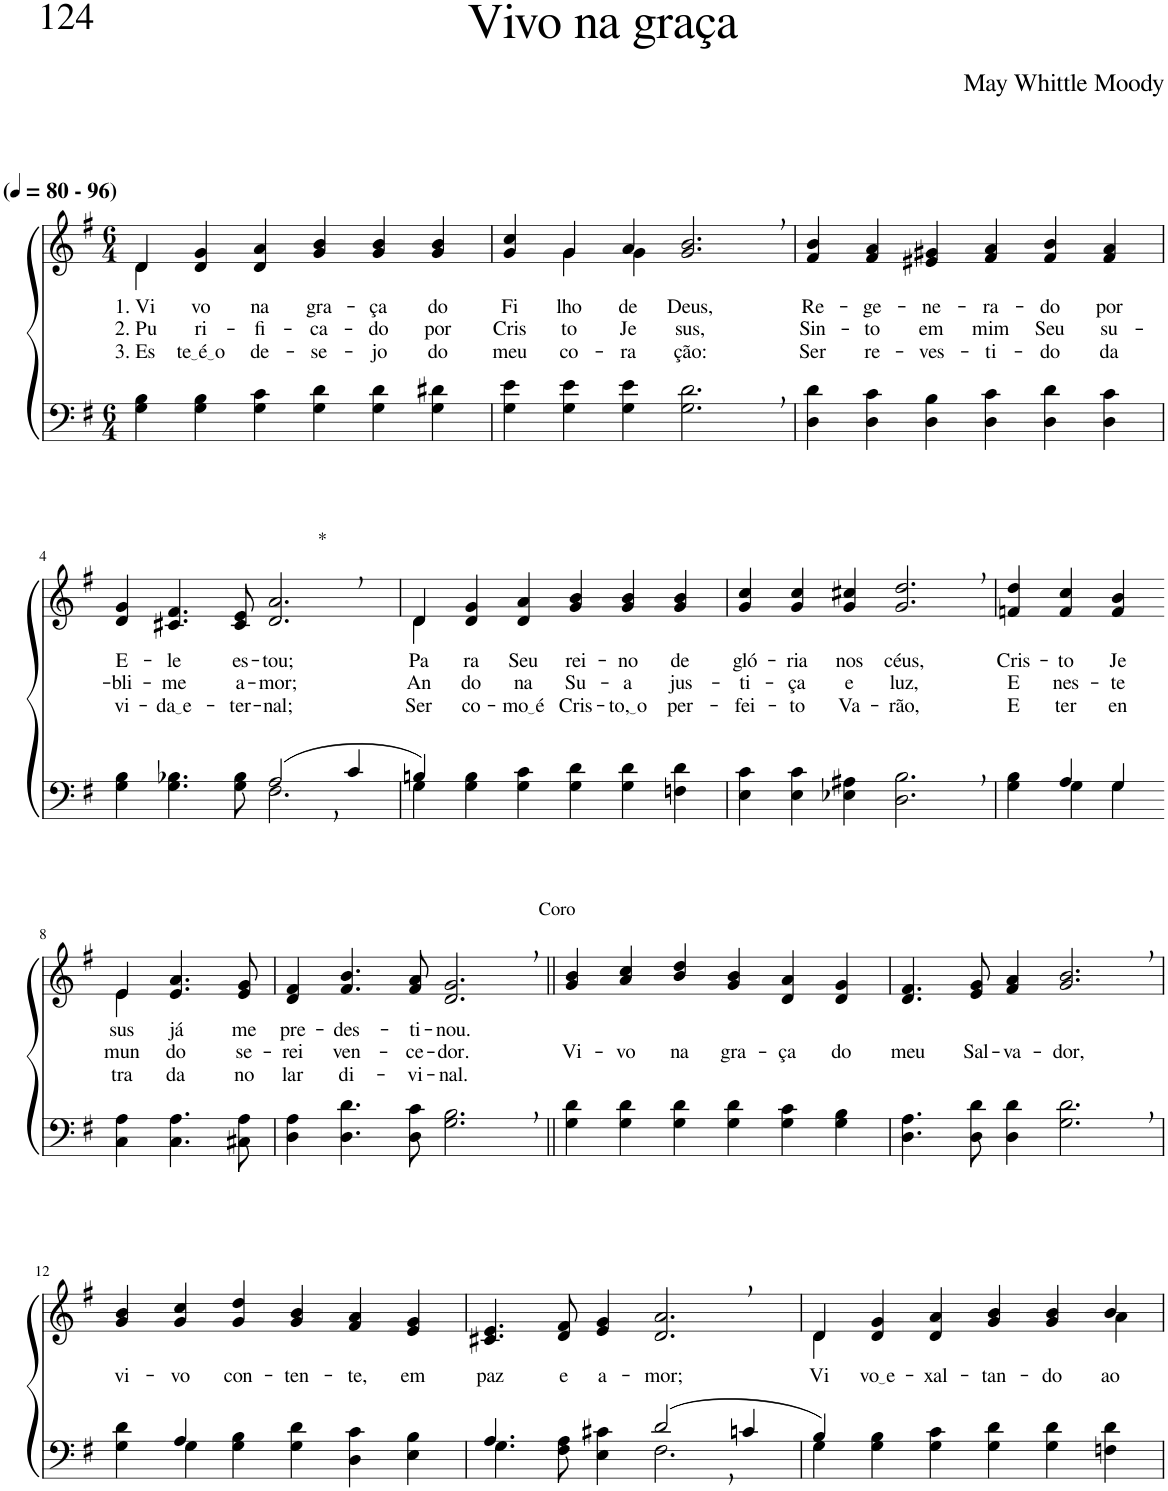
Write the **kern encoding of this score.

**kern	**kern	**text	**text	**text
*part2	*part1	*part1	*part1	*part1
*staff2	*staff1	*staff1	*staff1	*staff1
*I"Parte III e IV	*I"Parte I e II	*	*	*
*clefF4	*clefG2	*	*	*
*k[f#]	*k[f#]	*	*	*
*M6/4	*M6/4	*	*	*
*MM80	*MM80	*	*	*
=1	=1	=1	=1	=1
*	*^	*	*	*
!	!LO:TX:a:B:t=(	!	!	!	!
!	!LO:TX:a:B:t=- 96)	!	!	!	!
!	!	!	!LO:LY:b	!LO:LY:b	!LO:LY:b
4G\ 4B\	4d/	4d\	1. Vi-	2. Pu-	3. Es-
!	!	!	!LO:LY:b	!LO:LY:b	!LO:LY:b
4G\ 4B\	4d/ 4g/	1ryy	-vo	-ri-	te é o
!	!	!	!LO:LY:b	!LO:LY:b	!LO:LY:b
4G\ 4c\	4d/ 4a/	.	na	-fi-	de-
!	!	!	!LO:LY:b	!LO:LY:b	!LO:LY:b
4G\ 4d\	4g/ 4b/	.	gra-	-ca-	-se-
!	!	!	!LO:LY:b	!LO:LY:b	!LO:LY:b
4G\ 4d\	4g/ 4b/	.	-ça	-do	-jo
!	!	!	!LO:LY:b	!LO:LY:b	!LO:LY:b
4G\ 4d#X\	4g/ 4b/	4ryy	do	por	do
=2	=2	=2	=2	=2	=2
!	!	!	!LO:LY:b	!LO:LY:b	!LO:LY:b
4G\ 4e\	4g/ 4cc/	4ryy	Fi-	Cris-	meu
!	!	!	!LO:LY:b	!LO:LY:b	!LO:LY:b
4G\ 4e\	4g/	4g\	-lho	-to	co-
!	!	!	!LO:LY:b	!LO:LY:b	!LO:LY:b
4G\ 4e\	4a/	4g\	de	Je-	-ra-
!	!	!	!LO:LY:b	!LO:LY:b	!LO:LY:b
2.G\, 2.d\,	2.g/, 2.b/,	2.ryy	Deus,	-sus,	-ção:
=3	=3	=3	=3	=3	=3
!	!	!	!LO:LY:b	!LO:LY:b	!LO:LY:b
*	*v	*v	*	*	*
4D\ 4d\	4f#/ 4b/	Re-	Sin-	Ser
!	!	!LO:LY:b	!LO:LY:b	!LO:LY:b
4D\ 4c\	4f#/ 4a/	-ge-	-to	re-
!	!	!LO:LY:b	!LO:LY:b	!LO:LY:b
4D\ 4B\	4e#X/ 4g#X/	-ne-	em	-ves-
!	!	!LO:LY:b	!LO:LY:b	!LO:LY:b
4D\ 4c\	4f#/ 4a/	-ra-	mim	-ti-
!	!	!LO:LY:b	!LO:LY:b	!LO:LY:b
4D\ 4d\	4f#/ 4b/	-do	Seu	-do
!	!	!LO:LY:b	!LO:LY:b	!LO:LY:b
4D\ 4c\	4f#/ 4a/	por	su-	da
!!LO:LB:g=z
=4	=4	=4	=4	=4
*^	*	*	*	*
!	!	!	!LO:LY:b	!LO:LY:b	!LO:LY:b
2.ryy	4G\ 4B\	4d/ 4g/	E-	-bli-	vi-
!	!	!	!LO:LY:b	!LO:LY:b	!LO:LY:b
.	4.G\ 4.B-X\	4.c#X/ 4.f#/	-le	-me	da e
!	!	!	!LO:LY:b	!LO:LY:b	!LO:LY:b
.	8G\ 8B-\	8c#/ 8e/	es-	a-	-ter-
!	!	!LO:TX:a:t=*	!	!	!
!	!	!	!LO:LY:b	!LO:LY:b	!LO:LY:b
(2A,/	2.F#\	2.d/, 2.a/,	-tou;	-mor;	-nal;
4c/	.	.	.	.	.
=5	=5	=5	=5	=5	=5
*	*	*^	*	*	*
!	!	!	!	!LO:LY:b	!LO:LY:b	!LO:LY:b
4Bn/)	4G\	4d/	4d\	Pa-	An-	Ser
!	!	!	!	!LO:LY:b	!LO:LY:b	!LO:LY:b
1ryy	4G\ 4B\	4d/ 4g/	1ryy	-ra	-do	co-
!	!	!	!	!LO:LY:b	!LO:LY:b	!LO:LY:b
.	4G\ 4c\	4d/ 4a/	.	Seu	na	mo é
!	!	!	!	!LO:LY:b	!LO:LY:b	!LO:LY:b
.	4G\ 4d\	4g/ 4b/	.	rei-	Su-	Cris-
!	!	!	!	!LO:LY:b	!LO:LY:b	!LO:LY:b
.	4G\ 4d\	4g/ 4b/	.	-no	-a	to, o
!	!	!	!	!LO:LY:b	!LO:LY:b	!LO:LY:b
4ryy	4Fn\ 4d\	4g/ 4b/	4ryy	de	jus-	per-
=6	=6	=6	=6	=6	=6	=6
!	!	!	!	!LO:LY:b	!LO:LY:b	!LO:LY:b
*v	*v	*	*	*	*	*
*	*v	*v	*	*	*
4E\ 4c\	4g/ 4cc/	gló-	-ti-	-fei-
!	!	!LO:LY:b	!LO:LY:b	!LO:LY:b
4E\ 4c\	4g/ 4cc/	-ria	-ça	-to
!	!	!LO:LY:b	!LO:LY:b	!LO:LY:b
4E-X\ 4A#X\	4g/ 4cc#X/	nos	e	Va-
!	!	!LO:LY:b	!LO:LY:b	!LO:LY:b
2.D\, 2.B\,	2.g/, 2.dd/,	céus,	luz,	-rão,
=7	=7	=7	=7	=7
*^	*	*	*	*
!	!	!	!LO:LY:b	!LO:LY:b	!LO:LY:b
4ryy	4G\ 4B\	4fn/ 4dd/	Cris-	E	E
!	!	!	!LO:LY:b	!LO:LY:b	!LO:LY:b
4A/	4G\	4f/ 4cc/	-to	nes-	ter
!	!	!	!LO:LY:b	!LO:LY:b	!LO:LY:b
4G/	4G\	4f/ 4b/	Je-	-te	en-
!!LO:LB:g=z
=8-	=8-	=8-	=8-	=8-	=8-
*	*	*^	*	*	*
!	!	!	!	!LO:LY:b	!LO:LY:b	!LO:LY:b
*v	*v	*	*	*	*	*
4C\ 4A\	4e/	4e\	-sus	mun-	-tra-
!	!	!	!LO:LY:b	!LO:LY:b	!LO:LY:b
4.C\ 4.A\	4.e/ 4.a/	2ryy	já	-do	da
!	!	!	!LO:LY:b	!LO:LY:b	!LO:LY:b
8C#X\ 8A\	8e/ 8g/	.	me	se-	no
*	*v	*v	*	*	*
=9	=9	=9	=9	=9
!	!	!LO:LY:b	!LO:LY:b	!LO:LY:b
4D\ 4A\	4d/ 4f#/	pre-	-rei	lar
!	!	!LO:LY:b	!LO:LY:b	!LO:LY:b
4.D\ 4.d\	4.f#/ 4.b/	-des-	ven-	di-
!	!	!LO:LY:b	!LO:LY:b	!LO:LY:b
8D\ 8c\	8f#/ 8a/	-ti-	-ce-	-vi-
!	!LO:TX:a:t=Coro	!	!	!
!	!	!LO:LY:b	!LO:LY:b	!LO:LY:b
2.G\, 2.B\,	2.d/, 2.g/,	-nou.	-dor.	-nal.
=10||	=10||	=10||	=10||	=10||
!	!	!	!LO:LY:b	!
4G\ 4d\	4g/ 4b/	.	Vi-	.
!	!	!	!LO:LY:b	!
4G\ 4d\	4a/ 4cc/	.	-vo	.
!	!	!	!LO:LY:b	!
4G\ 4d\	4b/ 4dd/	.	na	.
!	!	!	!LO:LY:b	!
4G\ 4d\	4g/ 4b/	.	gra-	.
!	!	!	!LO:LY:b	!
4G\ 4c\	4d/ 4a/	.	-ça	.
!	!	!	!LO:LY:b	!
4G\ 4B\	4d/ 4g/	.	do	.
=11	=11	=11	=11	=11
!	!	!	!LO:LY:b	!
4.D\ 4.A\	4.d/ 4.f#/	.	meu	.
!	!	!	!LO:LY:b	!
8D\ 8d\	8e/ 8g/	.	Sal-	.
!	!	!	!LO:LY:b	!
4D\ 4d\	4f#/ 4a/	.	-va-	.
!	!	!	!LO:LY:b	!
2.G\, 2.d\,	2.g/, 2.b/,	.	-dor,	.
!!LO:LB:g=z
=12	=12	=12	=12	=12
*^	*	*	*	*
!	!	!	!LO:LY:b	!	!
4ryy	4G\ 4d\	4g/ 4b/	vi-	.	.
!	!	!	!LO:LY:b	!	!
4A/	4G\	4g/ 4cc/	-vo	.	.
!	!	!	!LO:LY:b	!	!
1ryy	4G\ 4B\	4g/ 4dd/	con-	.	.
!	!	!	!LO:LY:b	!	!
.	4G\ 4d\	4g/ 4b/	-ten-	.	.
!	!	!	!LO:LY:b	!	!
.	4D\ 4c\	4f#/ 4a/	-te,	.	.
!	!	!	!LO:LY:b	!	!
.	4E\ 4B\	4e/ 4g/	em	.	.
=13	=13	=13	=13	=13	=13
!	!	!	!LO:LY:b	!	!
4.A/	4.G\	4.c#X/ 4.e/	paz	.	.
!	!	!	!LO:LY:b	!	!
8ryy	8F#\ 8A\	8d/ 8f#/	e	.	.
!	!	!	!LO:LY:b	!	!
4ryy	4E\ 4c#X\	4e/ 4g/	a-	.	.
!	!	!	!LO:LY:b	!	!
(2d,/	2.F#\	2.d/, 2.a/,	-mor;	.	.
4cn/	.	.	.	.	.
=14	=14	=14	=14	=14	=14
*	*	*^	*	*	*
!	!	!	!	!LO:LY:b	!	!
4B/)	4G\	4d/	4d\	Vi-	.	.
!	!	!	!	!LO:LY:b	!	!
1ryy	4G\ 4B\	4d/ 4g/	1ryy	vo e	.	.
!	!	!	!	!LO:LY:b	!	!
.	4G\ 4c\	4d/ 4a/	.	-xal-	.	.
!	!	!	!	!LO:LY:b	!	!
.	4G\ 4d\	4g/ 4b/	.	-tan-	.	.
!	!	!	!	!LO:LY:b	!	!
.	4G\ 4d\	4g/ 4b/	.	-do	.	.
!	!	!	!	!LO:LY:b	!	!
4ryy	4Fn\ 4d\	4b/	4a\	ao	.	.
*v	*v	*	*	*	*	*
*	*v	*v	*	*	*
=	=	=	=	=
*-	*-	*-	*-	*-
